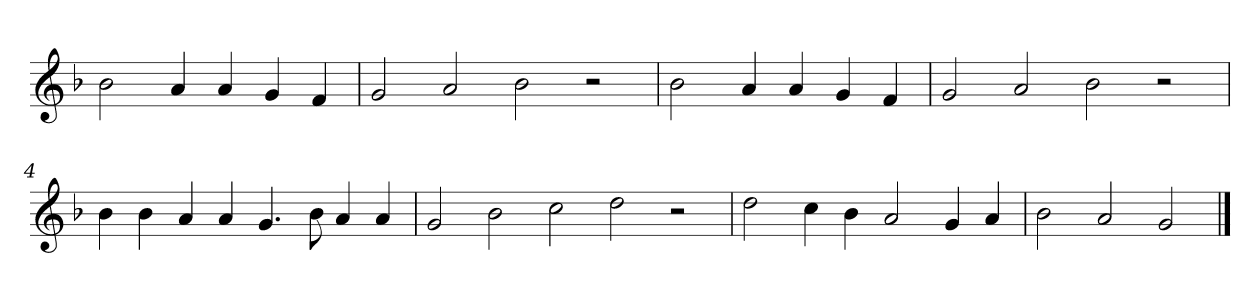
**kern
*part1
*staff1
*clefG2
*k[b-]
=
2b-
4a
4a
4g
4f
=1
2g
2a
2b-
2r
=2
2b-
4a
4a
4g
4f
=3
2g
2a
2b-
2r
=4
4b-
4b-
4a
4a
4.g
8b-
4a
4a
=5
2g
2b-
2cc
2dd
2r
=6
2dd
4cc
4b-
2a
4g
4a
=7
2b-
2a
2g
==
*-
